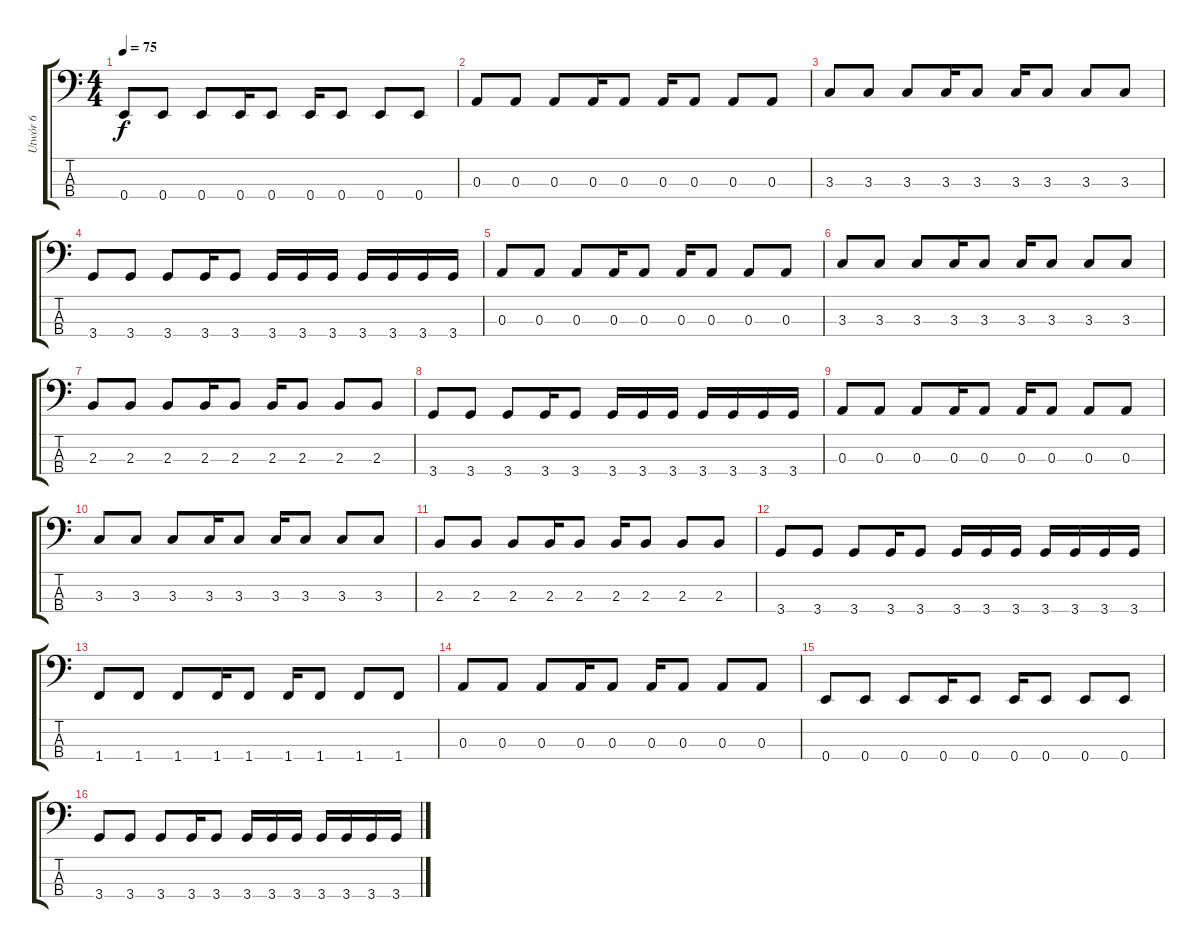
\track ("Utwór 6" "Utwór 6") {instrument electricbasspick}
\staff {score tabs}
\tuning (G2 D2 A1 E1) {hide}
\ts (4 4)
\tempo 75
\clef f4
\ks c
0.4.8{dy f} 0.4.8 0.4.8 0.4.16 0.4.8 0.4.16 0.4.8 0.4.8 0.4.8 |
0.3.8 0.3.8 0.3.8 0.3.16 0.3.8 0.3.16 0.3.8 0.3.8 0.3.8 |
3.3.8 3.3.8 3.3.8 3.3.16 3.3.8 3.3.16 3.3.8 3.3.8 3.3.8 |
3.4.8 3.4.8 3.4.8 3.4.16 3.4.8 3.4.16 3.4.16 3.4.16 3.4.16 3.4.16 3.4.16 3.4.16 |
0.3.8 0.3.8 0.3.8 0.3.16 0.3.8 0.3.16 0.3.8 0.3.8 0.3.8 |
3.3.8 3.3.8 3.3.8 3.3.16 3.3.8 3.3.16 3.3.8 3.3.8 3.3.8 |
2.3.8 2.3.8 2.3.8 2.3.16 2.3.8 2.3.16 2.3.8 2.3.8 2.3.8 |
3.4.8 3.4.8 3.4.8 3.4.16 3.4.8 3.4.16 3.4.16 3.4.16 3.4.16 3.4.16 3.4.16 3.4.16 |
0.3.8 0.3.8 0.3.8 0.3.16 0.3.8 0.3.16 0.3.8 0.3.8 0.3.8 |
3.3.8 3.3.8 3.3.8 3.3.16 3.3.8 3.3.16 3.3.8 3.3.8 3.3.8 |
2.3.8 2.3.8 2.3.8 2.3.16 2.3.8 2.3.16 2.3.8 2.3.8 2.3.8 |
3.4.8 3.4.8 3.4.8 3.4.16 3.4.8 3.4.16 3.4.16 3.4.16 3.4.16 3.4.16 3.4.16 3.4.16 |
1.4.8 1.4.8 1.4.8 1.4.16 1.4.8 1.4.16 1.4.8 1.4.8 1.4.8 |
0.3.8 0.3.8 0.3.8 0.3.16 0.3.8 0.3.16 0.3.8 0.3.8 0.3.8 |
0.4.8 0.4.8 0.4.8 0.4.16 0.4.8 0.4.16 0.4.8 0.4.8 0.4.8 |
3.4.8 3.4.8 3.4.8 3.4.16 3.4.8 3.4.16 3.4.16 3.4.16 3.4.16 3.4.16 3.4.16 3.4.16
